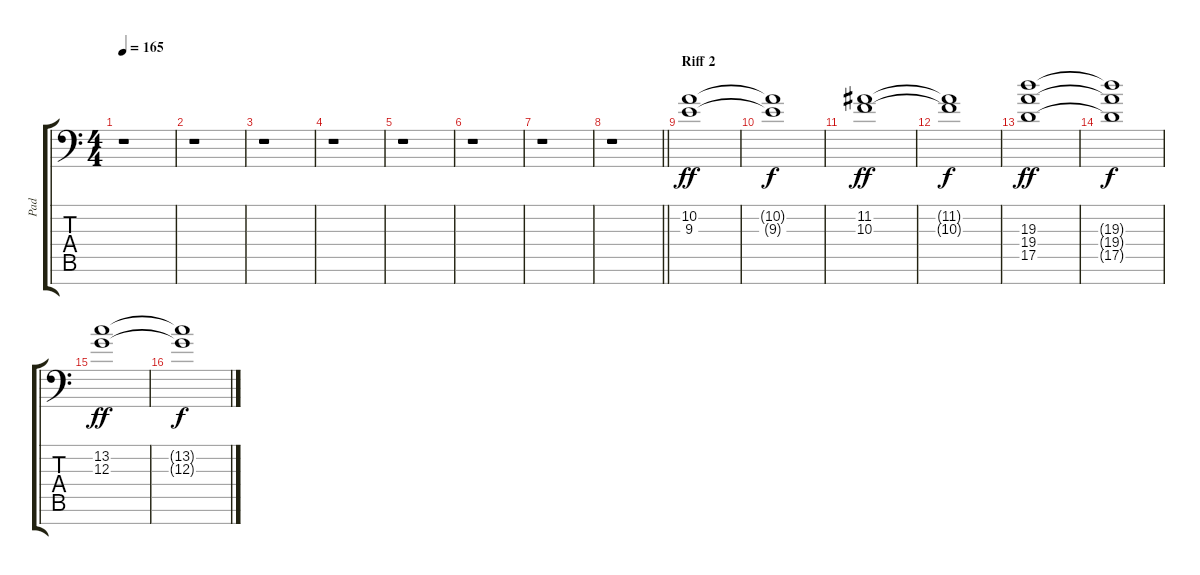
\track ("Pad" "Pad") {instrument synthstrings1}
\staff {score tabs}
\tuning (C8 B3 G3 D3 A2 E2 C-1) {hide}
\ts (4 4)
\tempo 165
\clef f4
\ks c
r.1{dy ff} |
r.1 |
r.1 |
r.1 |
r.1 |
r.1 |
r.1 |
\barLineRight lightlight
r.1 |
\section ("" "Riff 2")
(10.2 9.3).1 |
(10.2{t} 9.3{t}).1{dy f} |
(11.2 10.3).1{dy ff} |
(11.2{t} 10.3{t}).1{dy f} |
(19.3 19.4 17.5).1{dy ff} |
(19.3{t} 19.4{t} 17.5{t}).1{dy f} |
(13.2 12.3).1{dy ff} |
(13.2{t} 12.3{t}).1{dy f}
